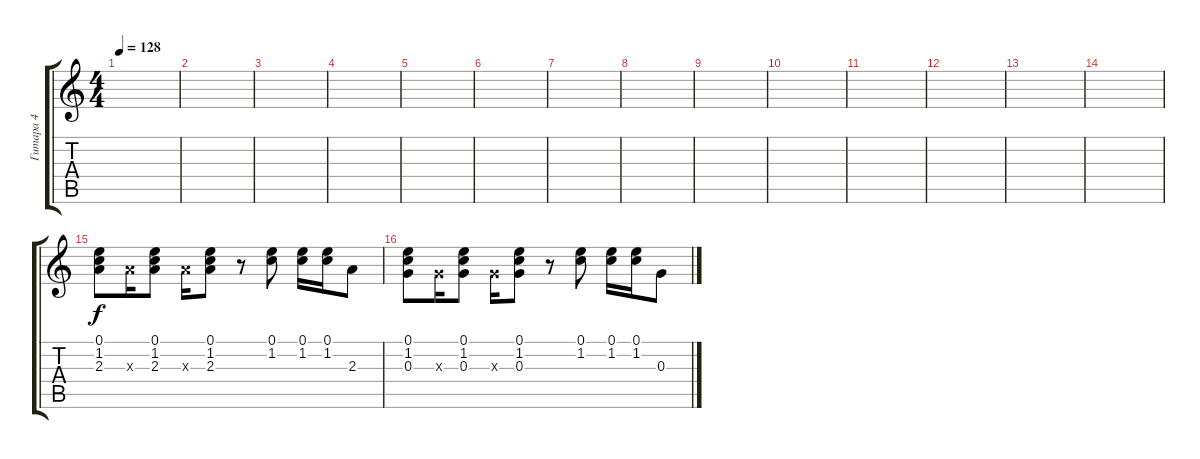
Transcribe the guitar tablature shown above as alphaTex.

\track ("Гитара 4" "Гитара 4") {instrument electricguitarclean}
\staff {score tabs}
\tuning (E4 B3 G3 D3 A2 E2) {hide}
\ts (4 4)
\tempo 128
\clef g2
\ks c
|
|
|
|
|
|
|
|
|
|
|
|
|
|
(0.1 1.2 2.3).8 2.3{x}.16 (0.1 1.2 2.3).8 2.3{x}.16 (0.1 1.2 2.3).8 r.8 (0.1 1.2).8 (0.1 1.2).16 (0.1 1.2).16 2.3.8 |
(0.1 1.2 0.3).8 0.3{x}.16 (0.1 1.2 0.3).8 0.3{x}.16 (0.1 1.2 0.3).8 r.8 (0.1 1.2).8 (0.1 1.2).16 (0.1 1.2).16 0.3.8
